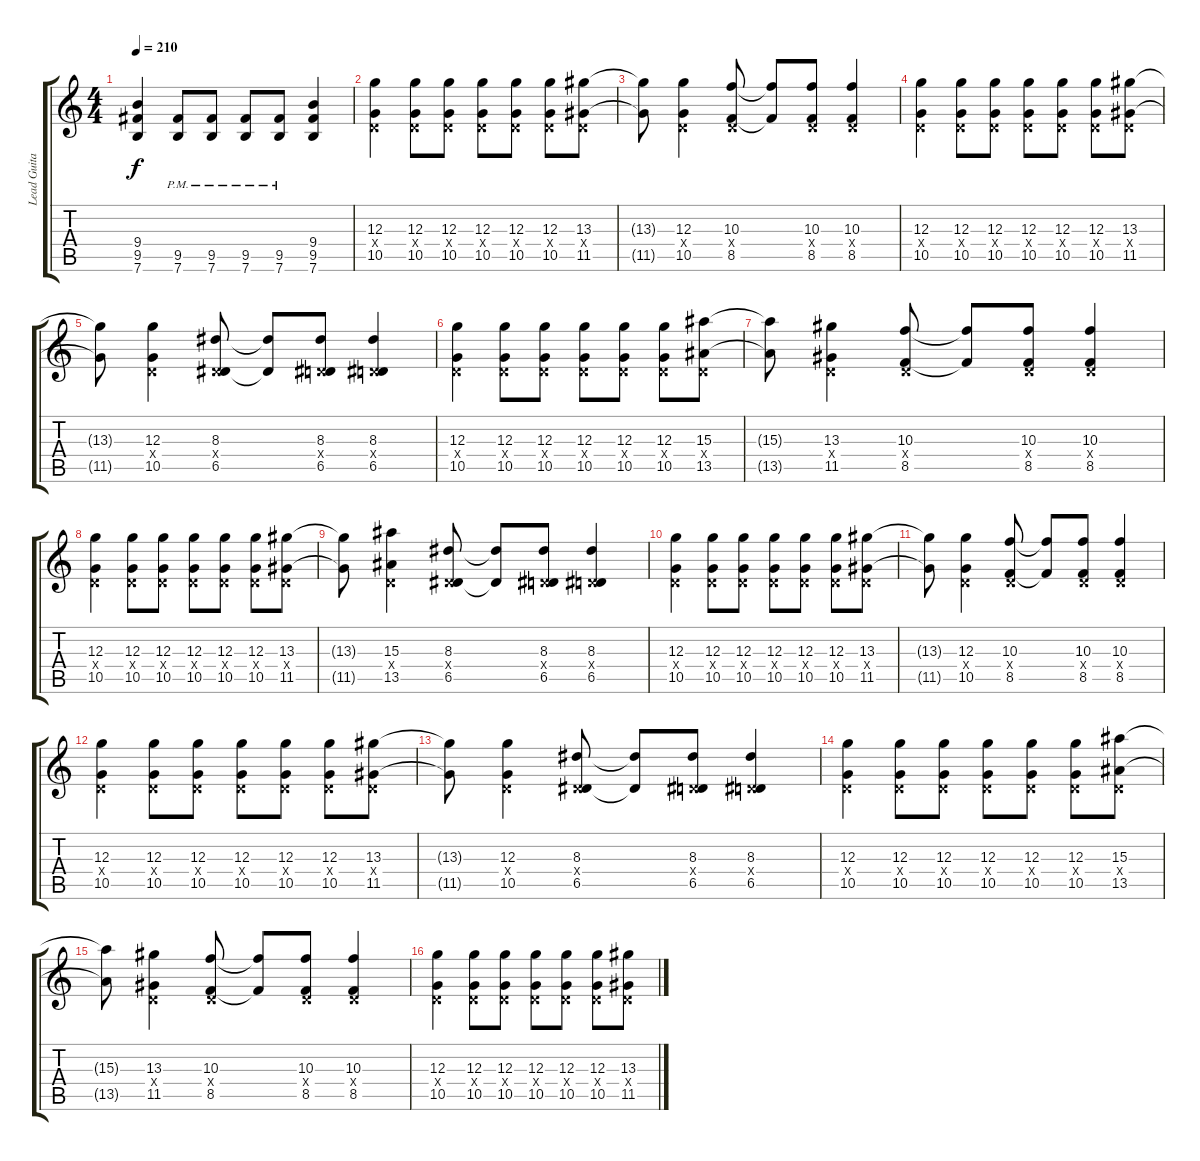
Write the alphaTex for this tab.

\track ("Lead Guitar  " "Lead Guita") {instrument overdrivenguitar}
\staff {score tabs}
\tuning (E4 B3 G3 D3 A2 E2) {hide}
\ts (4 4)
\tempo 210
\clef g2
\ks c
(9.4 9.5 7.6).4{dy f} (9.5{pm} 7.6{pm}).8 (9.5{pm} 7.6{pm}).8 (9.5{pm} 7.6{pm}).8 (9.5{pm} 7.6{pm}).8 (9.4 9.5 7.6).4 |
(12.3 0.4{x} 10.5).4 (12.3 0.4{x} 10.5).8 (12.3 0.4{x} 10.5).8 (12.3 0.4{x} 10.5).8 (12.3 0.4{x} 10.5).8 (12.3 0.4{x} 10.5).8 (13.3 0.4{x} 11.5).8 |
(13.3{t} 11.5{t}).8 (12.3 0.4{x} 10.5).4 (10.3 0.4{x} 8.5).8 (10.3{t} 8.5{t}).8 (10.3 0.4{x} 8.5).8 (10.3 0.4{x} 8.5).4 |
(12.3 0.4{x} 10.5).4 (12.3 0.4{x} 10.5).8 (12.3 0.4{x} 10.5).8 (12.3 0.4{x} 10.5).8 (12.3 0.4{x} 10.5).8 (12.3 0.4{x} 10.5).8 (13.3 0.4{x} 11.5).8 |
(13.3{t} 11.5{t}).8 (12.3 0.4{x} 10.5).4 (8.3 0.4{x} 6.5).8 (8.3{t} 6.5{t}).8 (8.3 0.4{x} 6.5).8 (8.3 0.4{x} 6.5).4 |
(12.3 0.4{x} 10.5).4 (12.3 0.4{x} 10.5).8 (12.3 0.4{x} 10.5).8 (12.3 0.4{x} 10.5).8 (12.3 0.4{x} 10.5).8 (12.3 0.4{x} 10.5).8 (15.3 0.4{x} 13.5).8 |
(15.3{t} 13.5{t}).8 (13.3 0.4{x} 11.5).4 (10.3 0.4{x} 8.5).8 (10.3{t} 8.5{t}).8 (10.3 0.4{x} 8.5).8 (10.3 0.4{x} 8.5).4 |
(12.3 0.4{x} 10.5).4 (12.3 0.4{x} 10.5).8 (12.3 0.4{x} 10.5).8 (12.3 0.4{x} 10.5).8 (12.3 0.4{x} 10.5).8 (12.3 0.4{x} 10.5).8 (13.3 0.4{x} 11.5).8 |
(13.3{t} 11.5{t}).8 (15.3 0.4{x} 13.5).4 (8.3 0.4{x} 6.5).8 (8.3{t} 6.5{t}).8 (8.3 0.4{x} 6.5).8 (8.3 0.4{x} 6.5).4 |
(12.3 0.4{x} 10.5).4 (12.3 0.4{x} 10.5).8 (12.3 0.4{x} 10.5).8 (12.3 0.4{x} 10.5).8 (12.3 0.4{x} 10.5).8 (12.3 0.4{x} 10.5).8 (13.3 0.4{x} 11.5).8 |
(13.3{t} 11.5{t}).8 (12.3 0.4{x} 10.5).4 (10.3 0.4{x} 8.5).8 (10.3{t} 8.5{t}).8 (10.3 0.4{x} 8.5).8 (10.3 0.4{x} 8.5).4 |
(12.3 0.4{x} 10.5).4 (12.3 0.4{x} 10.5).8 (12.3 0.4{x} 10.5).8 (12.3 0.4{x} 10.5).8 (12.3 0.4{x} 10.5).8 (12.3 0.4{x} 10.5).8 (13.3 0.4{x} 11.5).8 |
(13.3{t} 11.5{t}).8 (12.3 0.4{x} 10.5).4 (8.3 0.4{x} 6.5).8 (8.3{t} 6.5{t}).8 (8.3 0.4{x} 6.5).8 (8.3 0.4{x} 6.5).4 |
(12.3 0.4{x} 10.5).4 (12.3 0.4{x} 10.5).8 (12.3 0.4{x} 10.5).8 (12.3 0.4{x} 10.5).8 (12.3 0.4{x} 10.5).8 (12.3 0.4{x} 10.5).8 (15.3 0.4{x} 13.5).8 |
(15.3{t} 13.5{t}).8 (13.3 0.4{x} 11.5).4 (10.3 0.4{x} 8.5).8 (10.3{t} 8.5{t}).8 (10.3 0.4{x} 8.5).8 (10.3 0.4{x} 8.5).4 |
(12.3 0.4{x} 10.5).4 (12.3 0.4{x} 10.5).8 (12.3 0.4{x} 10.5).8 (12.3 0.4{x} 10.5).8 (12.3 0.4{x} 10.5).8 (12.3 0.4{x} 10.5).8 (13.3 0.4{x} 11.5).8
